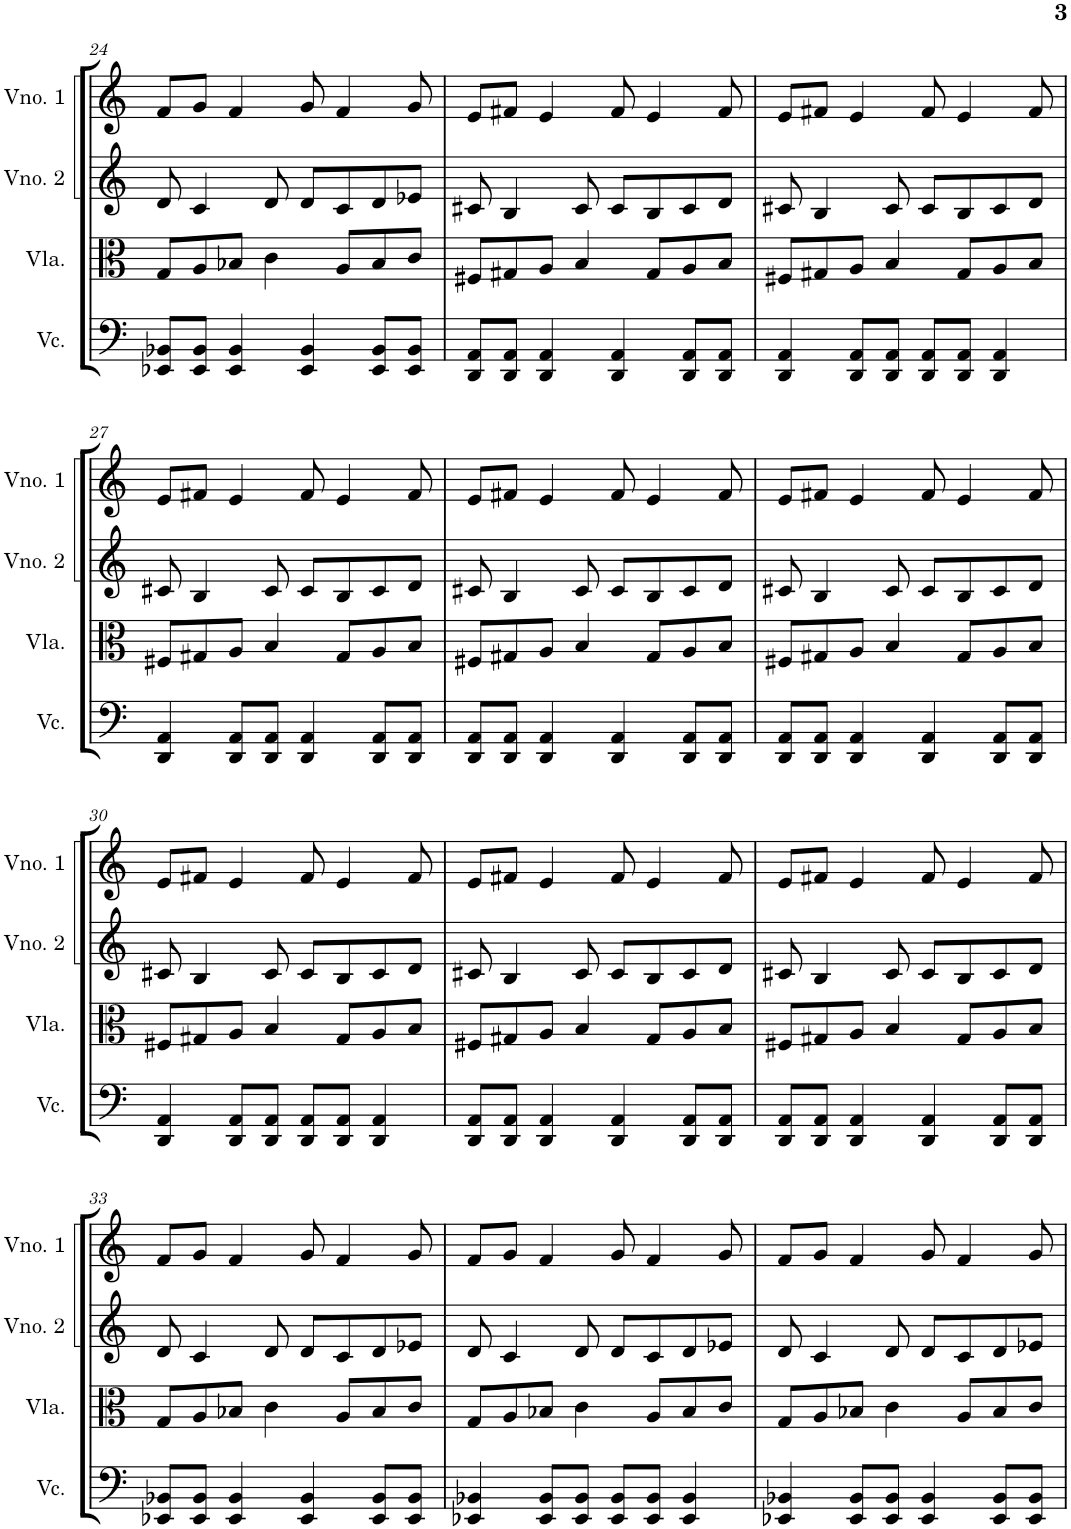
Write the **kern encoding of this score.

**kern	**kern	**kern	**kern
*part4	*part3	*part2	*part1
*staff4	*staff3	*staff2	*staff1
*I"Violoncelo	*I"Viola	*I"Violino 2	*I"Violino 1
*I'Vc.	*I'Vla.	*I'Vno. 2	*I'Vno. 1
!!LO:PB:g=z
*clefF4	*clefC3	*clefG2	*clefG2
*k[]	*k[]	*k[]	*k[]
*M4/4	*M4/4	*M4/4	*M4/4
=24	=24	=24	=24
8EE-X/ 8BB-X/L	8G/L	8d/	8f/L
8EE-/ 8BB-/J	8A/	4c/	8g/J
4EE-/ 4BB-/	8B-X/J	.	4f/
.	4c\	8d/	.
4EE-/ 4BB-/	.	8d/L	8g/
.	8A/L	8c/	4f/
8EE-/ 8BB-/L	8B-/	8d/	.
8EE-/ 8BB-/J	8c/J	8e-X/J	8g/
=25	=25	=25	=25
8DD/ 8AA/L	8F#X/L	8c#X/	8e/L
8DD/ 8AA/J	8G#X/	4B/	8f#X/J
4DD/ 4AA/	8A/J	.	4e/
.	4B/	8c#/	.
4DD/ 4AA/	.	8c#/L	8f#/
.	8G#/L	8B/	4e/
8DD/ 8AA/L	8A/	8c#/	.
8DD/ 8AA/J	8B/J	8d/J	8f#/
=26	=26	=26	=26
4DD/ 4AA/	8F#X/L	8c#X/	8e/L
.	8G#X/	4B/	8f#X/J
8DD/ 8AA/L	8A/J	.	4e/
8DD/ 8AA/J	4B/	8c#/	.
8DD/ 8AA/L	.	8c#/L	8f#/
8DD/ 8AA/J	8G#/L	8B/	4e/
4DD/ 4AA/	8A/	8c#/	.
.	8B/J	8d/J	8f#/
!!LO:LB:g=z
=27	=27	=27	=27
4DD/ 4AA/	8F#X/L	8c#X/	8e/L
.	8G#X/	4B/	8f#X/J
8DD/ 8AA/L	8A/J	.	4e/
8DD/ 8AA/J	4B/	8c#/	.
4DD/ 4AA/	.	8c#/L	8f#/
.	8G#/L	8B/	4e/
8DD/ 8AA/L	8A/	8c#/	.
8DD/ 8AA/J	8B/J	8d/J	8f#/
=28	=28	=28	=28
8DD/ 8AA/L	8F#X/L	8c#X/	8e/L
8DD/ 8AA/J	8G#X/	4B/	8f#X/J
4DD/ 4AA/	8A/J	.	4e/
.	4B/	8c#/	.
4DD/ 4AA/	.	8c#/L	8f#/
.	8G#/L	8B/	4e/
8DD/ 8AA/L	8A/	8c#/	.
8DD/ 8AA/J	8B/J	8d/J	8f#/
=29	=29	=29	=29
8DD/ 8AA/L	8F#X/L	8c#X/	8e/L
8DD/ 8AA/J	8G#X/	4B/	8f#X/J
4DD/ 4AA/	8A/J	.	4e/
.	4B/	8c#/	.
4DD/ 4AA/	.	8c#/L	8f#/
.	8G#/L	8B/	4e/
8DD/ 8AA/L	8A/	8c#/	.
8DD/ 8AA/J	8B/J	8d/J	8f#/
!!LO:LB:g=z
=30	=30	=30	=30
4DD/ 4AA/	8F#X/L	8c#X/	8e/L
.	8G#X/	4B/	8f#X/J
8DD/ 8AA/L	8A/J	.	4e/
8DD/ 8AA/J	4B/	8c#/	.
8DD/ 8AA/L	.	8c#/L	8f#/
8DD/ 8AA/J	8G#/L	8B/	4e/
4DD/ 4AA/	8A/	8c#/	.
.	8B/J	8d/J	8f#/
=31	=31	=31	=31
8DD/ 8AA/L	8F#X/L	8c#X/	8e/L
8DD/ 8AA/J	8G#X/	4B/	8f#X/J
4DD/ 4AA/	8A/J	.	4e/
.	4B/	8c#/	.
4DD/ 4AA/	.	8c#/L	8f#/
.	8G#/L	8B/	4e/
8DD/ 8AA/L	8A/	8c#/	.
8DD/ 8AA/J	8B/J	8d/J	8f#/
=32	=32	=32	=32
8DD/ 8AA/L	8F#X/L	8c#X/	8e/L
8DD/ 8AA/J	8G#X/	4B/	8f#X/J
4DD/ 4AA/	8A/J	.	4e/
.	4B/	8c#/	.
4DD/ 4AA/	.	8c#/L	8f#/
.	8G#/L	8B/	4e/
8DD/ 8AA/L	8A/	8c#/	.
8DD/ 8AA/J	8B/J	8d/J	8f#/
!!LO:LB:g=z
=33	=33	=33	=33
8EE-X/ 8BB-X/L	8G/L	8d/	8f/L
8EE-/ 8BB-/J	8A/	4c/	8g/J
4EE-/ 4BB-/	8B-X/J	.	4f/
.	4c\	8d/	.
4EE-/ 4BB-/	.	8d/L	8g/
.	8A/L	8c/	4f/
8EE-/ 8BB-/L	8B-/	8d/	.
8EE-/ 8BB-/J	8c/J	8e-X/J	8g/
=34	=34	=34	=34
4EE-X/ 4BB-X/	8G/L	8d/	8f/L
.	8A/	4c/	8g/J
8EE-/ 8BB-/L	8B-X/J	.	4f/
8EE-/ 8BB-/J	4c\	8d/	.
8EE-/ 8BB-/L	.	8d/L	8g/
8EE-/ 8BB-/J	8A/L	8c/	4f/
4EE-/ 4BB-/	8B-/	8d/	.
.	8c/J	8e-X/J	8g/
=35	=35	=35	=35
4EE-X/ 4BB-X/	8G/L	8d/	8f/L
.	8A/	4c/	8g/J
8EE-/ 8BB-/L	8B-X/J	.	4f/
8EE-/ 8BB-/J	4c\	8d/	.
4EE-/ 4BB-/	.	8d/L	8g/
.	8A/L	8c/	4f/
8EE-/ 8BB-/L	8B-/	8d/	.
8EE-/ 8BB-/J	8c/J	8e-X/J	8g/
=	=	=	=
*-	*-	*-	*-
